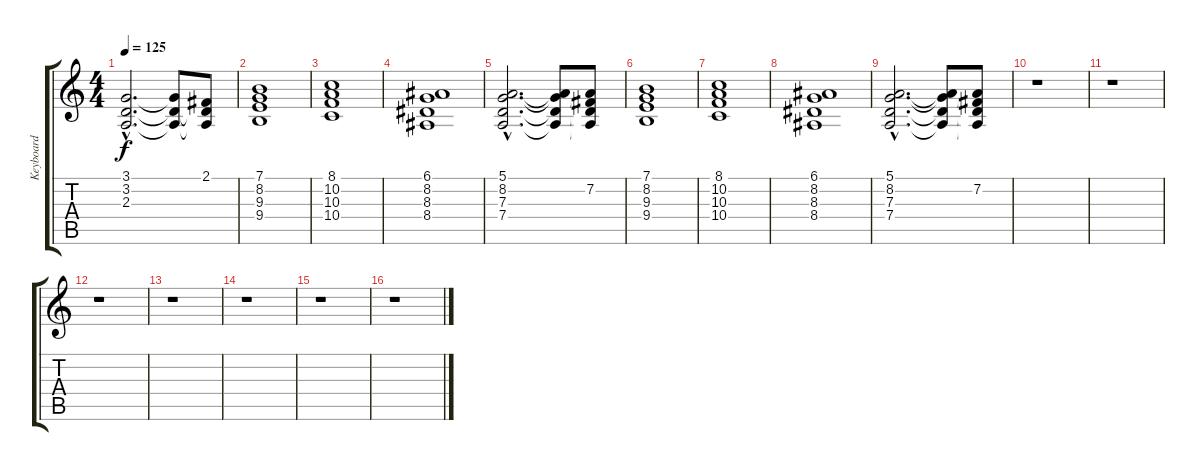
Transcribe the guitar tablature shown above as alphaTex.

\track ("Keyboard" "Keyboard") {instrument choiraahs}
\staff {score tabs}
\tuning (E4 B3 G3 D3 A2 E2) {hide}
\ts (4 4)
\tempo 125
\clef g2
\ks c
(3.1{hac} 3.2{hac} 2.3{hac}).2{d dy f} (3.1{t} 3.2{t} 2.3{t}).8 (2.1 3.2{t} 2.3{t}).8 |
(7.1 8.2 9.3 9.4).1 |
(8.1 10.2 10.3 10.4).1 |
(6.1 8.2 8.3 8.4).1 |
(5.1{hac} 8.2{hac} 7.3{hac} 7.4{hac}).2{d} (5.1{t} 8.2{t} 7.3{t} 7.4{t}).8 (5.1{t} 7.2 7.3{t} 7.4{t}).8 |
(7.1 8.2 9.3 9.4).1 |
(8.1 10.2 10.3 10.4).1 |
(6.1 8.2 8.3 8.4).1 |
(5.1{hac} 8.2{hac} 7.3{hac} 7.4{hac}).2{d} (5.1{t} 8.2{t} 7.3{t} 7.4{t}).8 (5.1{t} 7.2 7.3{t} 7.4{t}).8 |
r.1 |
r.1 |
r.1 |
r.1 |
r.1 |
r.1 |
r.1
